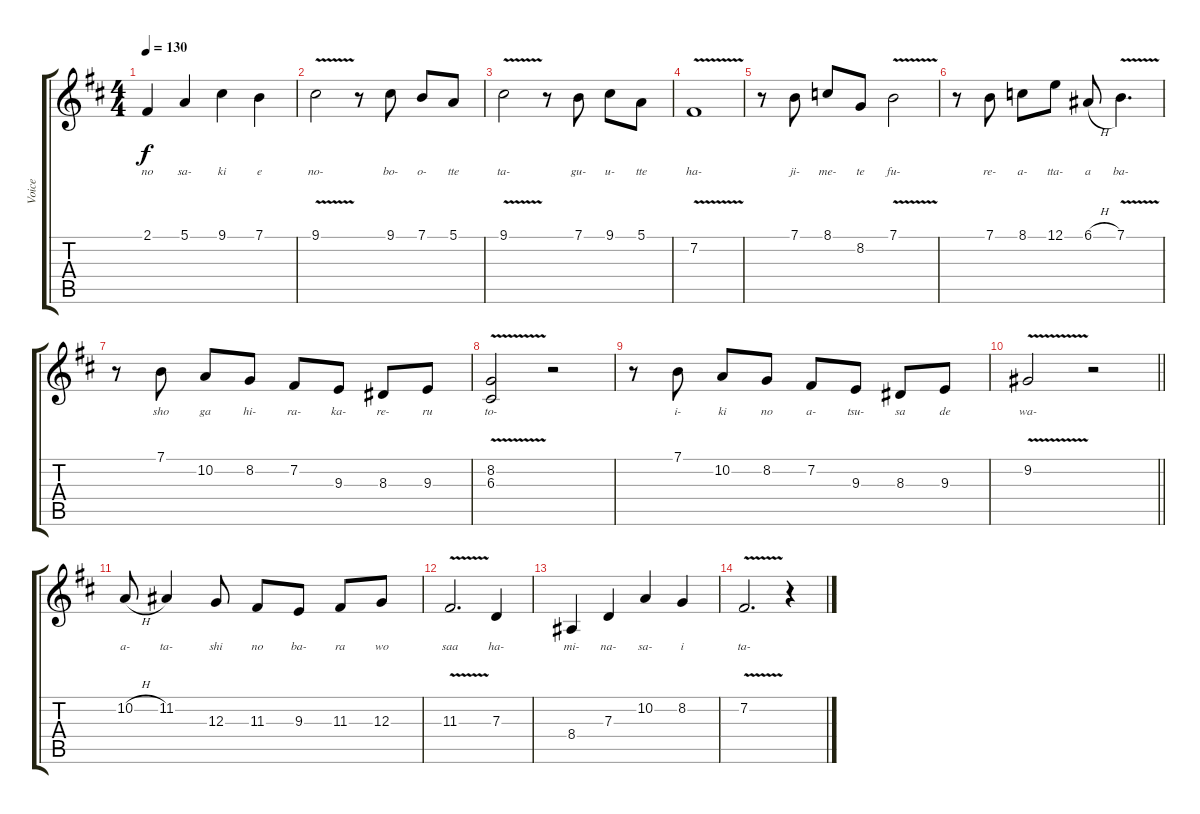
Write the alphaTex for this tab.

\track ("Voice" "Voice") {instrument altosax}
\staff {score tabs}
\tuning (E4 B3 G3 D3 A2 E2) {hide}
\ts (4 4)
\tempo 130
\clef g2
\ks d
2.1.4{lyrics (0 "no") lyrics (1 "") lyrics (2 "") lyrics (3 "") lyrics (4 "") dy f} 5.1.4{lyrics (0 "sa-") lyrics (1 "") lyrics (2 "") lyrics (3 "") lyrics (4 "")} 9.1.4{lyrics (0 "ki") lyrics (1 "") lyrics (2 "") lyrics (3 "") lyrics (4 "")} 7.1.4{lyrics (0 "e") lyrics (1 "") lyrics (2 "") lyrics (3 "") lyrics (4 "")} |
9.1{v}.2{lyrics (0 "no-") lyrics (1 "") lyrics (2 "") lyrics (3 "") lyrics (4 "")} r.8 9.1.8{lyrics (0 "bo-") lyrics (1 "") lyrics (2 "") lyrics (3 "") lyrics (4 "")} 7.1.8{lyrics (0 "o-") lyrics (1 "") lyrics (2 "") lyrics (3 "") lyrics (4 "")} 5.1.8{lyrics (0 "tte") lyrics (1 "") lyrics (2 "") lyrics (3 "") lyrics (4 "")} |
9.1{v}.2{lyrics (0 "ta-") lyrics (1 "") lyrics (2 "") lyrics (3 "") lyrics (4 "")} r.8 7.1.8{lyrics (0 "gu-") lyrics (1 "") lyrics (2 "") lyrics (3 "") lyrics (4 "")} 9.1.8{lyrics (0 "u-") lyrics (1 "") lyrics (2 "") lyrics (3 "") lyrics (4 "")} 5.1.8{lyrics (0 "tte") lyrics (1 "") lyrics (2 "") lyrics (3 "") lyrics (4 "")} |
7.2{v}.1{lyrics (0 "ha-") lyrics (1 "") lyrics (2 "") lyrics (3 "") lyrics (4 "")} |
r.8 7.1.8{lyrics (0 "ji-") lyrics (1 "") lyrics (2 "") lyrics (3 "") lyrics (4 "")} 8.1.8{lyrics (0 "me-") lyrics (1 "") lyrics (2 "") lyrics (3 "") lyrics (4 "")} 8.2.8{lyrics (0 "te") lyrics (1 "") lyrics (2 "") lyrics (3 "") lyrics (4 "")} 7.1{v}.2{lyrics (0 "fu-") lyrics (1 "") lyrics (2 "") lyrics (3 "") lyrics (4 "")} |
r.8 7.1.8{lyrics (0 "re-") lyrics (1 "") lyrics (2 "") lyrics (3 "") lyrics (4 "")} 8.1.8{lyrics (0 "a-") lyrics (1 "") lyrics (2 "") lyrics (3 "") lyrics (4 "")} 12.1.8{lyrics (0 "tta-") lyrics (1 "") lyrics (2 "") lyrics (3 "") lyrics (4 "")} 6.1{h}.8{lyrics (0 "a") lyrics (1 "") lyrics (2 "") lyrics (3 "") lyrics (4 "")} 7.1{v}.4{d lyrics (0 "ba-") lyrics (1 "") lyrics (2 "") lyrics (3 "") lyrics (4 "")} |
r.8 7.1.8{lyrics (0 "sho") lyrics (1 "") lyrics (2 "") lyrics (3 "") lyrics (4 "")} 10.2.8{lyrics (0 "ga") lyrics (1 "") lyrics (2 "") lyrics (3 "") lyrics (4 "")} 8.2.8{lyrics (0 "hi-") lyrics (1 "") lyrics (2 "") lyrics (3 "") lyrics (4 "")} 7.2.8{lyrics (0 "ra-") lyrics (1 "") lyrics (2 "") lyrics (3 "") lyrics (4 "")} 9.3.8{lyrics (0 "ka-") lyrics (1 "") lyrics (2 "") lyrics (3 "") lyrics (4 "")} 8.3.8{lyrics (0 "re-") lyrics (1 "") lyrics (2 "") lyrics (3 "") lyrics (4 "")} 9.3.8{lyrics (0 "ru") lyrics (1 "") lyrics (2 "") lyrics (3 "") lyrics (4 "")} |
(8.2{v} 6.3).2{lyrics (0 "to-") lyrics (1 "") lyrics (2 "") lyrics (3 "") lyrics (4 "")} r.2 |
r.8 7.1.8{lyrics (0 "i-") lyrics (1 "") lyrics (2 "") lyrics (3 "") lyrics (4 "")} 10.2.8{lyrics (0 "ki") lyrics (1 "") lyrics (2 "") lyrics (3 "") lyrics (4 "")} 8.2.8{lyrics (0 "no") lyrics (1 "") lyrics (2 "") lyrics (3 "") lyrics (4 "")} 7.2.8{lyrics (0 "a-") lyrics (1 "") lyrics (2 "") lyrics (3 "") lyrics (4 "")} 9.3.8{lyrics (0 "tsu-") lyrics (1 "") lyrics (2 "") lyrics (3 "") lyrics (4 "")} 8.3.8{lyrics (0 "sa") lyrics (1 "") lyrics (2 "") lyrics (3 "") lyrics (4 "")} 9.3.8{lyrics (0 "de") lyrics (1 "") lyrics (2 "") lyrics (3 "") lyrics (4 "")} |
\barLineRight lightlight
9.2{v}.2{lyrics (0 "wa-") lyrics (1 "") lyrics (2 "") lyrics (3 "") lyrics (4 "")} r.2 |
10.2{h}.8{lyrics (0 "a-") lyrics (1 "") lyrics (2 "") lyrics (3 "") lyrics (4 "")} 11.2.4{lyrics (0 "ta-") lyrics (1 "") lyrics (2 "") lyrics (3 "") lyrics (4 "")} 12.3.8{lyrics (0 "shi") lyrics (1 "") lyrics (2 "") lyrics (3 "") lyrics (4 "")} 11.3.8{lyrics (0 "no") lyrics (1 "") lyrics (2 "") lyrics (3 "") lyrics (4 "")} 9.3.8{lyrics (0 "ba-") lyrics (1 "") lyrics (2 "") lyrics (3 "") lyrics (4 "")} 11.3.8{lyrics (0 "ra") lyrics (1 "") lyrics (2 "") lyrics (3 "") lyrics (4 "")} 12.3.8{lyrics (0 "wo") lyrics (1 "") lyrics (2 "") lyrics (3 "") lyrics (4 "")} |
11.3{v}.2{d lyrics (0 "saa") lyrics (1 "") lyrics (2 "") lyrics (3 "") lyrics (4 "")} 7.3.4{lyrics (0 "ha-") lyrics (1 "") lyrics (2 "") lyrics (3 "") lyrics (4 "")} |
8.4.4{lyrics (0 "mi-") lyrics (1 "") lyrics (2 "") lyrics (3 "") lyrics (4 "")} 7.3.4{lyrics (0 "na-") lyrics (1 "") lyrics (2 "") lyrics (3 "") lyrics (4 "")} 10.2.4{lyrics (0 "sa-") lyrics (1 "") lyrics (2 "") lyrics (3 "") lyrics (4 "")} 8.2.4{lyrics (0 "i") lyrics (1 "") lyrics (2 "") lyrics (3 "") lyrics (4 "")} |
7.2{v}.2{d lyrics (0 "ta-") lyrics (1 "") lyrics (2 "") lyrics (3 "") lyrics (4 "")} r.4
